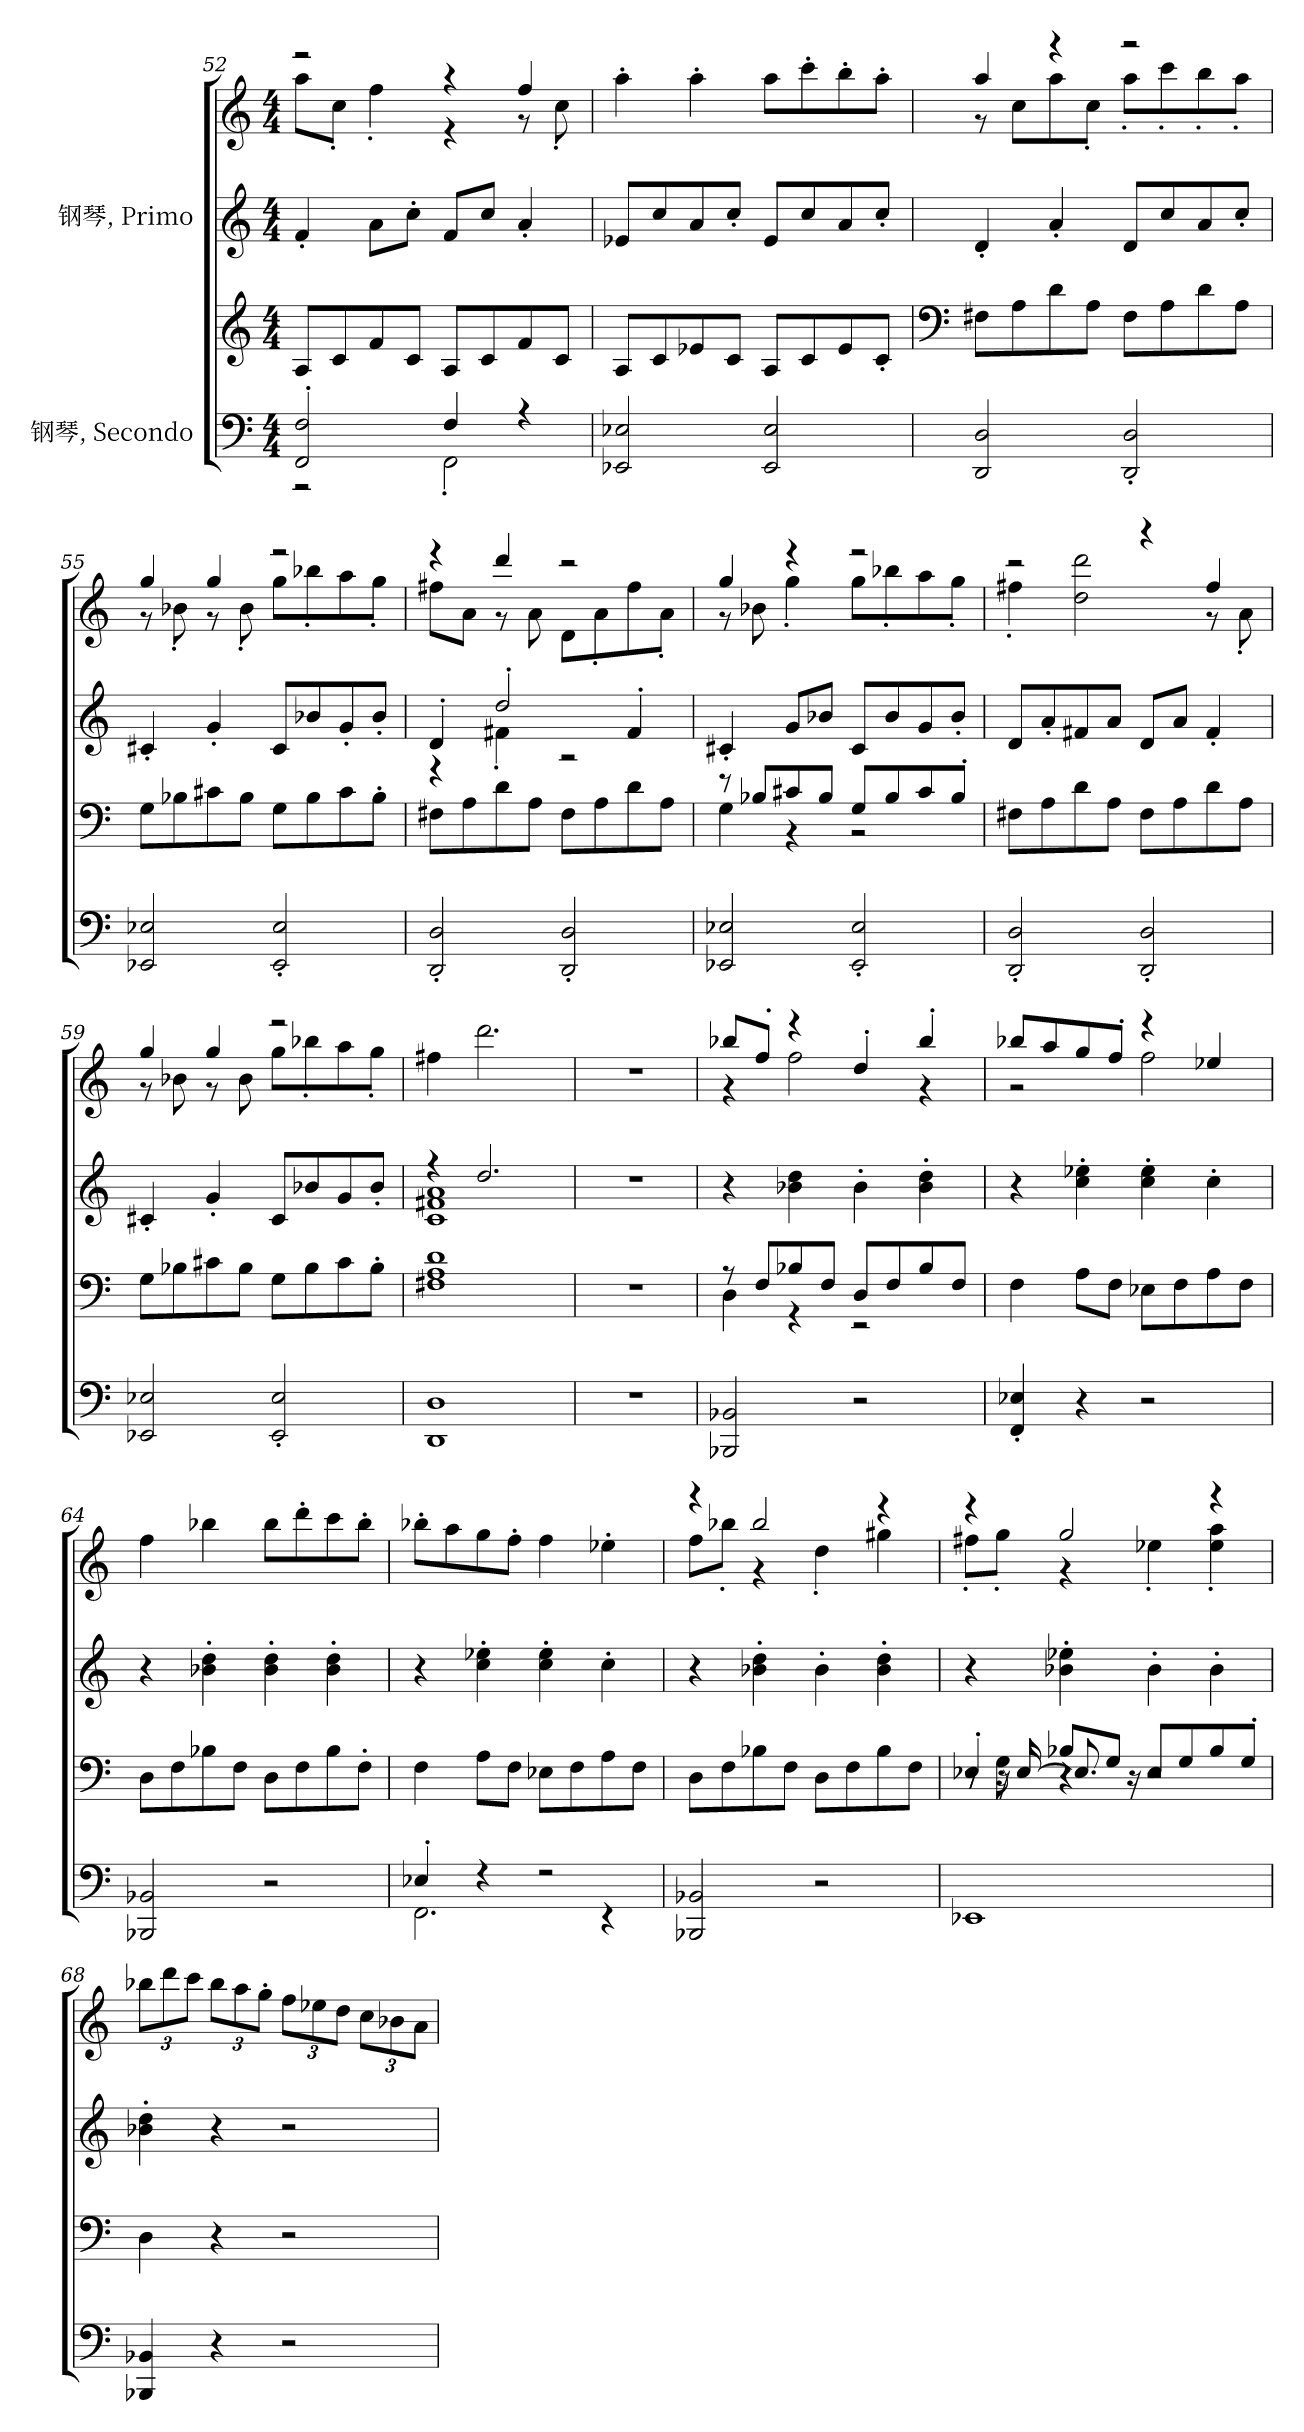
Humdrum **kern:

**kern	**kern	**kern	**kern
*part2	*part2	*part1	*part1
*staff4	*staff3	*staff2	*staff1
*I"钢琴, Secondo	*	*I"钢琴, Primo	*
*clefF4	*clefG2	*clefG2	*clefG2
*k[]	*k[]	*k[]	*k[]
*M4/4	*M4/4	*M4/4	*M4/4
=52	=52	=52	=52
*^	*	*	*^
2FF/' 2F/'	2r	8A/L	4f'/	2r	8aa\L
.	.	8c/	.	.	8cc'\J
.	.	8f/	8a\L	.	4ff'\
.	.	8c/J	8cc'\J	.	.
4F/	2FF'\	8A/L	8f/L	4r	4r
.	.	8c/	8cc/J	.	.
4r	.	8f/	4a'/	4ff/	8r
.	.	8c/J	.	.	8cc'\
*v	*v	*	*	*v	*v
=53	=53	=53	=53
2EE-X/ 2E-X/	8A/L	8e-X/L	4aa'\
.	8c/	8cc/	.
.	8e-X/	8a/	4aa'\
.	8c/J	8cc'/J	.
2EE-/ 2E-/	8A/L	8e-/L	8aa\L
.	8c/	8cc/	8ccc'\
.	8e-/	8a/	8bb'\
.	8c'/J	8cc'/J	8aa'\J
!!LO:LB:g=z
=54	=54	=54	=54
*	*clefF4	*	*
*	*	*	*^
2DD/ 2D/	8F#X\L	4d'/	4aa/	8r
.	8A\	.	.	8cc\L
.	8d\	4a'/	4r	8aa\
.	8A\J	.	.	8cc'\J
2DD/' 2D/'	8F#\L	8d/L	2r	8aa'\L
.	8A\	8cc/	.	8ccc'\
.	8d\	8a/	.	8bb'\
.	8A\J	8cc'/J	.	8aa'\J
=55	=55	=55	=55	=55
2EE-X/ 2E-X/	8G\L	4c#X'/	4gg/	8r
.	8B-X\	.	.	8b-X'\
.	8c#X\	4g'/	4gg/	8r
.	8B-\J	.	.	8b-'\
2EE-/' 2E-/'	8G\L	8c#/L	2r	8gg\L
.	8B-\	8b-X/	.	8bb-X'\
.	8c#\	8g'/	.	8aa\
.	8B-'\J	8b-'/J	.	8gg'\J
=56	=56	=56	=56	=56
*	*	*^	*	*
2DD/' 2D/'	8F#X\L	4d'/	4r	4r	8ff#X\L
.	8A\	.	.	.	8a\J
.	8d\	2dd'/	4f#X'\	4ddd/	8r
.	8A\J	.	.	.	8a\
2DD/' 2D/'	8F#\L	.	2r	2r	8d\L
.	8A\	.	.	.	8a'\
.	8d\	4f#'/	.	.	8ff#\
.	8A\J	.	.	.	8a'\J
*	*	*v	*v	*	*
=57	=57	=57	=57	=57
*	*^	*	*	*
2EE-X/ 2E-X/	8r	4G\	4c#X'/	4gg/	8r
.	8B-X/L	.	.	.	8b-X\
.	8c#X/	4r	8g/L	4r	4gg'\
.	8B-/J	.	8b-X/J	.	.
2EE-/' 2E-/'	8G/L	2r	8c#/L	2r	8gg\L
.	8B-/	.	8b-/	.	8bb-X'\
.	8c#/	.	8g/	.	8aa\
.	8B-'/J	.	8b-'/J	.	8gg'\J
*	*v	*v	*	*	*
!!LO:PB:g=z	!!
=58	=58	=58	=58	=58
2DD/' 2D/'	8F#X\L	8d/L	2r	4ff#X'\
.	8A\	8a'/	.	.
.	8d\	8f#X/	.	2dd\ 2ddd\
.	8A\J	8a/J	.	.
2DD/' 2D/'	8F#\L	8d/L	4r	.
.	8A\	8a/J	.	.
.	8d\	4f#'/	4ff#/	8r
.	8A\J	.	.	8a'\
=59	=59	=59	=59	=59
2EE-X/ 2E-X/	8G\L	4c#X'/	4gg/	8r
.	8B-X\	.	.	8b-X\
.	8c#X\	4g'/	4gg/	8r
.	8B-\J	.	.	8b-\
2EE-/' 2E-/'	8G\L	8c#/L	2r	8gg\L
.	8B-\	8b-X/	.	8bb-X'\
.	8c#\	8g/	.	8aa\
.	8B-'\J	8b-'/J	.	8gg'\J
*	*	*	*v	*v
=60	=60	=60	=60
*	*	*^	*
1DD 1D	1F#X 1A 1d	4r	1c 1f#X 1a	4ff#X\
.	.	2.dd/	.	2.ddd\
*	*	*v	*v	*
=61	=61	=61	=61
1r	1r	1r	1r
=62	=62	=62	=62
*	*^	*	*^
2BBB-X/ 2BB-X/	8r	4D\	4r	8bb-X/L	4r
.	8F/L	.	.	8ff'/J	.
.	8B-X/	4r	4b-X\ 4dd\	4r	2ff\
.	8F/J	.	.	.	.
2r	8D/L	2r	4b-'\	4dd'/	.
.	8F/	.	.	.	.
.	8B-/	.	4b-\' 4dd\'	4bb-'/	4r
.	8F/J	.	.	.	.
*	*v	*v	*	*	*
!!LO:LB:g=z	!!
=63	=63	=63	=63	=63
4FF/' 4E-X/'	4F\	4r	8bb-X/L	2r
.	.	.	8aa/	.
4r	8A\L	4cc\' 4ee-X\'	8gg/	.
.	8F\J	.	8ff'/J	.
2r	8E-X\L	4cc\' 4ee-\'	4r	2ff\
.	8F\	.	.	.
.	8A\	4cc'\	4ee-X/	.
.	8F\J	.	.	.
*	*	*	*v	*v
=64	=64	=64	=64
2BBB-X/ 2BB-X/	8D\L	4r	4ff\
.	8F\	.	.
.	8B-X\	4b-X\' 4dd\'	4bb-X\
.	8F\J	.	.
2r	8D\L	4b-\' 4dd\'	8bb-\L
.	8F\	.	8ddd'\
.	8B-\	4b-\' 4dd\'	8ccc\
.	8F'\J	.	8bb-'\J
=65	=65	=65	=65
*^	*	*	*
4E-X'/	2.FF\	4F\	4r	8bb-X'\L
.	.	.	.	8aa\
4r	.	8A\L	4cc\' 4ee-X\'	8gg\
.	.	8F\J	.	8ff'\J
2r	.	8E-X\L	4cc\' 4ee-\'	4ff\
.	.	8F\	.	.
.	4r	8A\	4cc'\	4ee-X'\
.	.	8F\J	.	.
*v	*v	*	*	*
=66	=66	=66	=66
*	*	*	*^
2BBB-X/ 2BB-X/	8D\L	4r	4r	8ff\L
.	8F\	.	.	8bb-X'\J
.	8B-X\	4b-X\' 4dd\'	2bb-/	4r
.	8F\J	.	.	.
2r	8D\L	4b-'\	.	4dd'\
.	8F\	.	.	.
.	8B-\	4b-\' 4dd\'	4r	4gg#X\
.	8F\J	.	.	.
!!LO:LB:g=z	!!
=67	=67	=67	=67	=67
*	*^	*	*	*
*	*	*^	*	*	*
1EE-X	4E-X'/	8r	8r	4r	4r	8ff#X'\L
.	.	8G\	16r	.	.	8gg'\J
.	.	.	[16E-/	.	.	.
.	8B-X/L	4r	8.E-/]	4b-X\' 4ee-X\'	2gg/	4r
.	8G/J	.	.	.	.	.
.	.	.	16r	.	.	.
.	8E-/L	2r	2r	4b-'\	.	4ee-X'\
.	8G/	.	.	.	.	.
.	8B-/	.	.	4b-'\	4r	4ee-\' 4aa\'
.	8G'/J	.	.	.	.	.
*	*v	*v	*v	*	*v	*v
=68	=68	=68	=68
*	*	*	*Xbrackettup
4BBB-X/ 4BB-X/	4D\	4b-X\' 4dd\'	12bb-X\L
.	.	.	12ddd\
.	.	.	12ccc\J
4r	4r	4r	12bb-\L
.	.	.	12aa\
.	.	.	12gg'\J
2r	2r	2r	12ff\L
.	.	.	12ee-X\
.	.	.	12dd\J
.	.	.	12cc\L
.	.	.	12b-X\
.	.	.	12a\J
=	=	=	=
*-	*-	*-	*-
